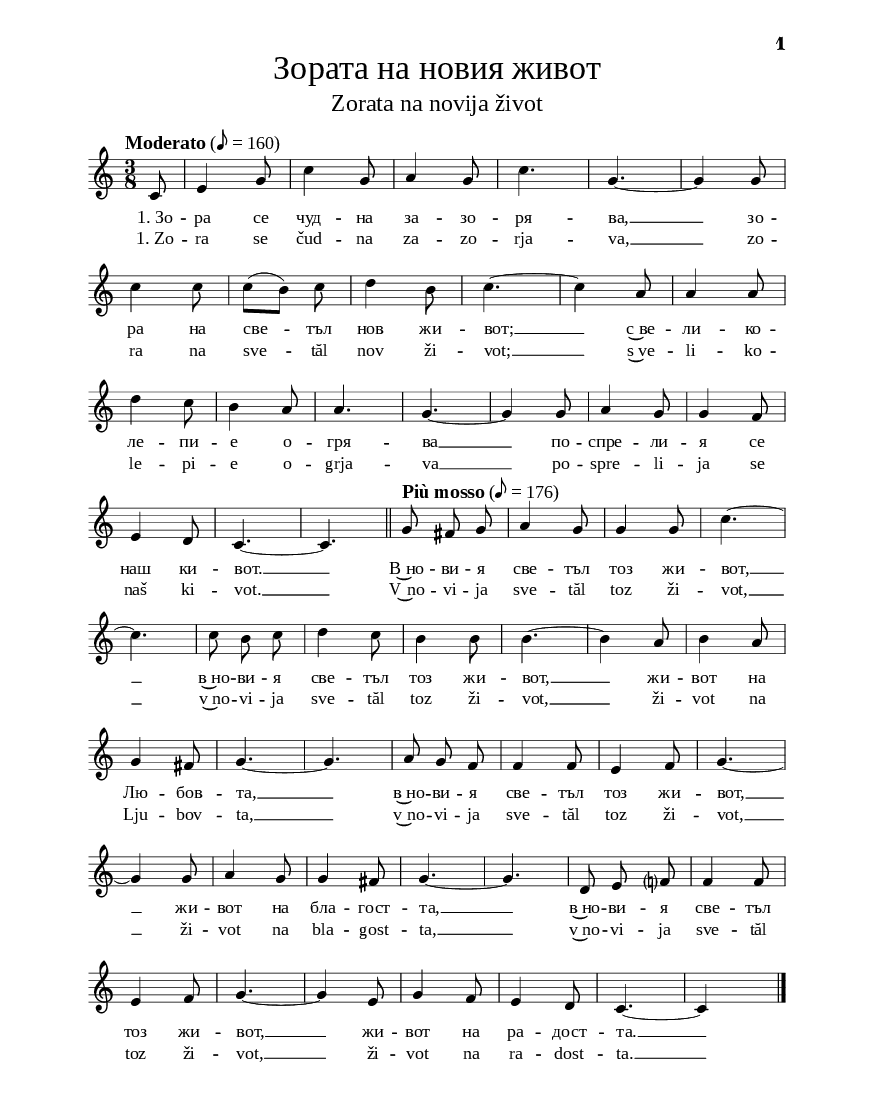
\version "2.24.3"

% include paper part and global functions
\include "include/globals.ily"

\bookpart {
  \label #'ref016
  \tocItem \markup "Зората на новия живот – Zorata na novija život"
  \include "include/bookpart-paper.ily"
  \score {
    \include "include/score-layout.ily"

    \new Voice \absolute  {
      \clef treble
      \key c \major
      \time 3/8
      \tempoFunc "Moderato" 8 "160"
      \partial 8
      \autoBeamOff
      c'8 |e'4 g'8|c''4 g'8 |a'4 g'8 |c''4.| g'4. ~ |  g'4 g'8 |\break
      c''4 c''8| \once \autoBeamOn c''8 ([  b'8  ])  \noBeam  c''8 |d''4 b'8  |c''4. ~ | c''4  a'8| a'4 a'8| \break
      d''4  c''8| b'4 a'8| a'4. | g'4. ~ | g'4  g'8 | a'4 g'8 | g'4 f'8 | \break
      e'4 d'8| c'4. ~ | c'4.  | \bar "||"
      \tempoFunc "Più mosso" 8 "176"
      g'8  fis'8 g'8 | a'4 g'8 | g'4 g'8 | c''4. ~ | \break
      c''4.  | c''8 b'8 c''8| d''4 c''8 | b'4  b'8 | b'4. ~ | b'4   a'8| b'4 a'8 | \break
      g'4 fis'8 | g'4. ~ | g'4.  | a'8 g'8 f'8 | f'4 f'8 | e'4 f'8 | g'4. ~ | \break
      g'4  g'8 | a'4 g'8 | g'4 fis'8 | g'4. ~ | g'4. | d'8 e'8 f'?8| f'4 f'8 | \break
      e'4 f'8 | g'4. ~ |g'4  e'8 | g'4 f'8 | e'4 d'8 | c'4. ~ | c' 4 s8 | \bar "|."
    }

    \addlyrics {
      "1. Зо" -- ра се чуд -- на за -- зо -- ря -- ва, __ зо --
      ра на све -- тъл нов жи -- вот; __ с~ве -- ли -- ко --
      ле -- пи -- е о -- гря -- ва __  по -- спре -- ли -- я се
      наш ки -- вот. __  В~но -- ви -- я све -- тъл тоз жи -- вот, __
      в~но -- ви -- я све -- тъл тоз жи -- вот, __  жи -- вот на
      Лю -- бов -- та, __   в~но -- ви -- я све -- тъл тоз жи -- вот, __
      жи -- вот на бла -- гост -- та, __  в~но -- ви -- я све -- тъл
      тоз жи -- вот, __  жи -- вот на ра -- дост -- та. __
    }
    \addlyrics {
      "1. Zo" -- ra se čud -- na za -- zo -- rja -- va, __ zo --
      ra na sve -- tăl nov ži -- vot; __ s~ve -- li -- ko --
      le -- pi -- e o -- grja -- va __  po -- spre -- li -- ja se
      naš ki -- vot. __  V~no -- vi -- ja sve -- tăl toz ži -- vot, __
      v~no -- vi -- ja sve -- tăl toz ži -- vot, __  ži -- vot na
      Lju -- bov -- ta, __   v~no -- vi -- ja sve -- tăl toz ži -- vot, __
      ži -- vot na bla -- gost -- ta, __  v~no -- vi -- ja sve -- tăl
      toz ži -- vot, __  ži -- vot na ra -- dost -- ta. __
    }

    \header {
      title = \titleFunc "Зората на новия живот" "Zorata na novija život"
    }

    \midi{}
  } % score

  \pageBreak

  \markup \abs-fontsize #10 {
    \hspace #7
    \override #'(baseline-skip . 2.8)

    \column {
      \line { 2. И птички въздуха изпълнят }
      \line {   "   " с възторг и сладки песни в хор, }
      \line {   "   " хармонията да допълнят }
      \line {   "   " в големия небесен двор.}
      \vspace #0.5
      \line { "   " \italic {Припев: } }
      \line {  "   " В новия светъл тоз живот, (2) }
      \line { "   " живот на Любовта, }
      \line {  "   " в новия светъл тоз живот,}
      \line { "   " живот на благостта, }
      \line { "   "  в новия светъл тоз живот,}
      \line {  "   " живот на радостта.}
      \vspace #0.5

      \line { 3. Трепти зората лекокрила  }
      \line {   "   " и буди нашите души; }
      \line {   "   " като любяща майка мила}
      \line {   "   " подканва всекиго: „Стани!“.}

      \vspace #0.5
      \line { "   " \italic {Припев ...} }
      \vspace #0.5

      \line { 4. Лъчи от  любовта ни вливат }
      \line {   "   " в гърдите жива топлина, }
      \line {   "   " със сладка вяра ни повдигат }
      \line {   "   " във крепост и виделина. }

      \vspace #0.5
      \line { "   " \italic {Припев ...} }
      \vspace #0.5

      \line { 5.  О, тез лъчи от Бога идат, }
      \line {   "   " те пълнят нашите сърца }
      \line {   "   " и шепнат сладко как Той вика: }
      \line {   "   " „Елате, Mоите деца!“. }
      \vspace #0.5
      \line { "   " \italic {Припев ...} }
      \vspace #0.5
    }

    \hspace #4
    \override #'(baseline-skip . 2.8)
    \column {
      \line { 2. I ptički văzduha izpălnjat }
      \line {   "   " s văztorg i sladki pesni v hor, }
      \line {   "   " harmonijata da dopălnjat }
      \line {   "   " v golemija nebesen dvor.}

      \vspace #0.5
      \line { "   " \italic {Pripev: } }
      \line {  "   " V novija svetăl toz život, (2) }
      \line { "   " život na Ljubovta, }
      \line {  "   " v novija svetăl toz život,}
      \line { "   " život na blagostta, }
      \line { "   "  v novija svetăl toz život,}
      \line {  "   " život na radostta.}
      \vspace #0.5

      \line { 3. Trepti zorata lekokrila  }
      \line {   "   " i budi našite duši; }
      \line {   "   " kato ljubjašta majka mila}
      \line {   "   " podkanva vsekigo: „Stani!“.}

      \vspace #0.5
      \line { "   " \italic {Pripev ...} }
      \vspace #0.5

      \line { 4. Lăči ot  ljubovta ni vlivat }
      \line {   "   " v gărdite živa toplina, }
      \line {   "   " săs sladka vjara ni povdigat }
      \line {   "   " văv krepost i videlina. }

      \vspace #0.5
      \line { "   " \italic {Pripev ...} }
      \vspace #0.5

      \line { 5.  O, tez lăči ot Boga idat, }
      \line {   "   " te pălnjat našite sărca }
      \line {   "   " i šepnat sladko kak Toj vika: }
      \line {   "   " „Elate, Moite deca!“. }
      \vspace #0.5
      \line { "   " \italic {Pripev ...} }
      \vspace #0.5
    }
  } % markup

  \markup \empty-one

  % include foreign translation(s) of the song
  \version "2.24.3"

\markup \fill-line { \fontsize #deTransTitleFontSize "Die Morgenröte des neuen Lebens" }
\markup \null
\markup \null
\markup \abs-fontsize #10 {

  \override #`(baseline-skip . ,deCoupletBaselineSkip)

  \column {
    \line { 1. Die wunderbare Morgenröte bricht an, }
    \line {   "   " die Morgenröte des hellen, neuen Lebens, }
    \line {   "   " mit Herrlichkeit bescheint sie}
    \line {   "   " unsere ruhende Bundeslade.}
     \vspace #0.5
    \line { "   " \italic { Refrain:}  }
    \line {   "   "In diesem neuen, leuchtenden Leben, }
     \line {   "   "in diesem neuen, leuchtenden Leben, }
    \line {   "   "ein Leben der Liebe, }
    \line {   "   " in diesem neuen, leuchtenden Leben, }
    \line {   "   " ein Leben der Güte, }
    \line {   "   "in diesem neuen, leuchtenden Leben, }
    \line {   "   "ein Leben der Freude.}

    \vspace #0.5
    \line { 2. Und die Vögel erfüllen die Luft mit }
    \line {   "   "Begeisterung und süßen Liedern im Chor, }
    \line {   "   " damit sie die Harmonie ergänzen }
    \line {   "   " im großen himmlischen Hof. }
 \vspace #0.5
    \line { "   " \italic { Refrain} ... }

  }
 \hspace #1
  \override #`(baseline-skip . ,deCoupletBaselineSkip)
 

  \column {
    \line { 3. Es flimmert  }
    \line {   "   " die leichtbeschwingtе Morgenröte }
    \line {   "   " und erweckt unsere Seelen; }
    \line {   "   " wie die liebe, liebevolle Mutter }
    \line {   "   " lädt sie jeden ein: „Stehe auf!“ }
     \vspace #0.5
    \line { "   " \italic { Refrain } ... }
     \vspace #0.5

    \line { 4. Strahlen aus Liebe flößen }
    \line {   "   " in unsere Brust lebendige Wärme  }
    \line {   "   " ein, mit süßem Glauben erheben sie }
    \line {   "   " uns in Stärke und Licht [videlina].}

    \vspace #0.5
    \line { "   " \italic { Refrain } ... }

     \vspace #0.5
    \line { 5. Oh, diese Strahlen kommen von  }
    \line {   "   " Gott, sie erfüllen unsere Herzen }
    \line {   "   " und flüstern uns süß zu, wie Er }
    \line {   "   " ruft: „Kommt, meine Kinder!“}
     \vspace #0.5
    \line { "   " \italic { Refrain} ... }

  }
}


} % bookpart
